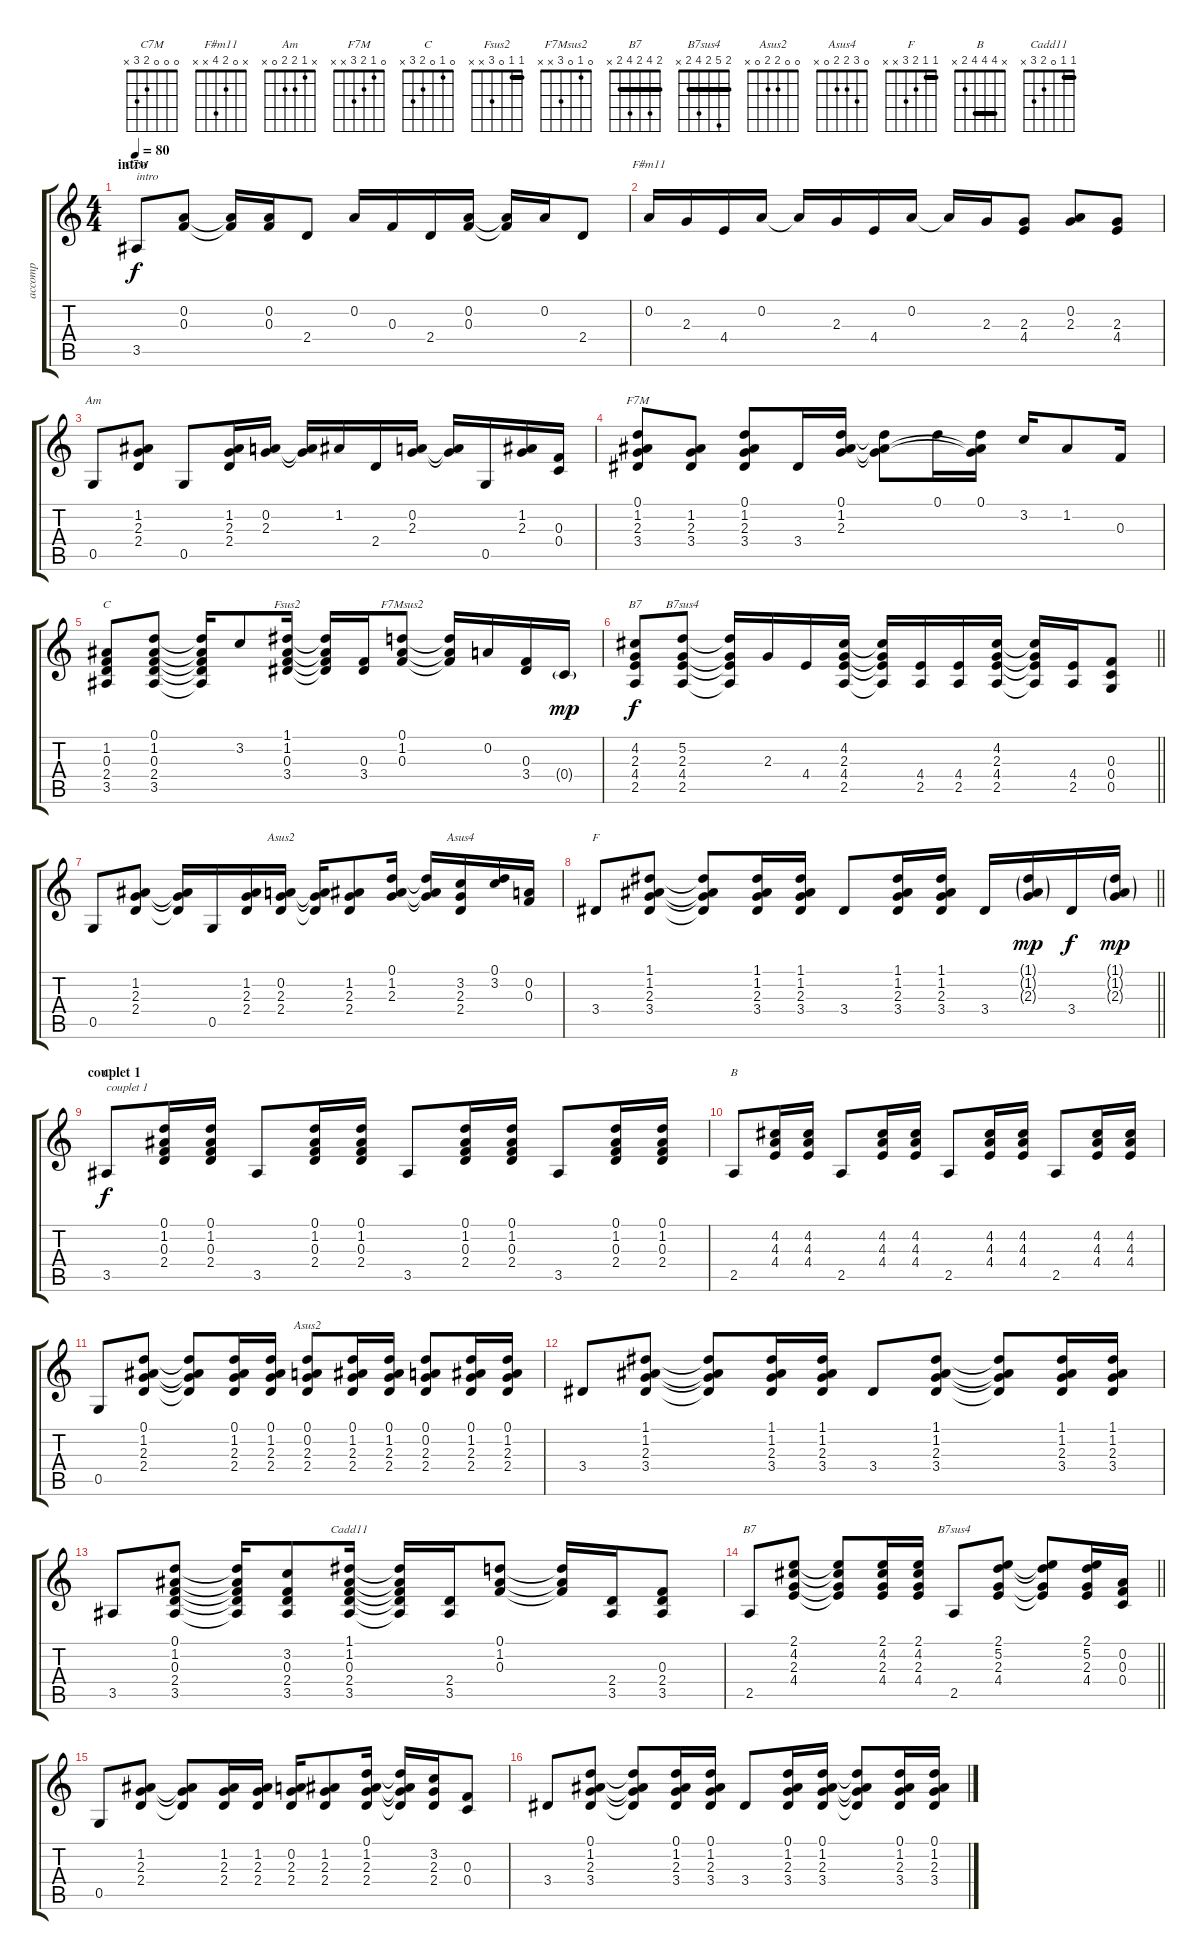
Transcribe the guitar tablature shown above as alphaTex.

\track ("accomp" "accomp") {instrument acousticguitarnylon}
\staff {score tabs}
\tuning (D4 A3 F3 C3 G2 D2) {hide}
\chord ("C7M" 0 0 0 2 3 x)
\chord ("F#m11" x 0 2 4 x x)
\chord ("Am" x 1 2 2 0 x)
\chord ("F7M" 0 1 2 3 x x)
\chord ("C" x 1 0 2 3 x)
\chord ("Fsus2" 1 1 0 3 x x) {barre 1}
\chord ("F7Msus2" 0 1 0 3 x x)
\chord ("B7" x 4 2 4 2 x) {barre 2}
\chord ("B7sus4" x 5 2 4 2 x) {barre 2}
\chord ("Asus2" x 0 2 2 0 x)
\chord ("Asus4" 0 3 2 2 0 x)
\chord ("F" 1 1 2 3 x x) {barre 1}
\chord ("C" 0 1 0 2 3 x)
\chord ("B" x 4 4 4 2 x) {barre 4}
\chord ("Asus2" 0 0 2 2 0 x)
\chord ("Cadd11" 1 1 0 2 3 x) {barre 1}
\chord ("B7" 2 4 2 4 2 x) {barre 2}
\chord ("B7sus4" 2 5 2 4 2 x) {barre 2}
\ts (4 4)
\section ("" "intro")
\tempo 80
\clef g2
\ks c
3.5.8{ch "C7M" txt "intro" dy f instrument acousticguitarnylon} (0.2 0.3).8 (0.2{t} 0.3{t}).16 (0.2 0.3).16 2.4.8 0.2.16 0.3.16 2.4.16 (0.2 0.3).16 (0.2{t} 0.3{t}).16 0.2.16 2.4.8 |
0.2.16{ch "F#m11"} 2.3.16 4.4.16 0.2.16 0.2{t}.16 2.3.16 4.4.16 0.2.16 0.2{t}.16 2.3.16 (2.3 4.4).8 (0.2 2.3).8 (2.3 4.4).8 |
0.5.8{ch "Am"} (1.2 2.3 2.4).8 0.5.8 (1.2 2.3 2.4).16 (0.2 2.3).16 (0.2{t} 2.3{t}).16 1.2.16 2.4.16 (0.2 2.3).16 (0.2{t} 2.3{t}).16 0.5.16 (1.2 2.3).16 (0.3 0.4).16 |
(0.1 1.2 2.3 3.4).8{ch "F7M"} (1.2 2.3 3.4).8 (0.1 1.2 2.3 3.4).8 3.4.16 (0.1 1.2 2.3).16 (0.1{t} 1.2{t} 2.3{t}).8 0.1.16 (0.1 1.2{t} 2.3{t}).16 3.2.16 1.2.8 0.3.16 |
(1.2 0.3 2.4 3.5).8{ch "C"} (0.1 1.2 0.3 2.4 3.5).8 (0.1{t} 1.2{t} 0.3{t} 2.4{t} 3.5{t}).16 3.2.8 (1.1 1.2 0.3 3.4).16{ch "Fsus2"} (1.1{t} 1.2{t} 0.3{t} 3.4{t}).16 (0.3 3.4).16 (0.1 1.2 0.3).8{ch "F7Msus2"} (0.1{t} 1.2{t} 0.3{t}).16 0.2.16 (0.3 3.4).16 0.4{g}.16{dy mp} |
\barLineRight lightlight
(4.2 2.3 4.4 2.5).8{ch "B7" dy f} (5.2 2.3 4.4 2.5).8{ch "B7sus4"} (5.2{t} 2.3{t} 4.4{t} 2.5{t}).16 2.3.16 4.4.16 (4.2 2.3 4.4 2.5).16 (4.2{t} 2.3{t} 4.4{t} 2.5{t}).16 (4.4 2.5).16 (4.4 2.5).16 (4.2 2.3 4.4 2.5).16 (4.2{t} 2.3{t} 4.4{t} 2.5{t}).16 (4.4 2.5).16 (0.3 0.4 0.5).8 |
0.5.8 (1.2 2.3 2.4).8 (1.2{t} 2.3{t} 2.4{t}).16 0.5.16 (1.2 2.3 2.4).16 (0.2 2.3 2.4).16{ch "Asus2"} (0.2{t} 2.3{t} 2.4{t}).16 (1.2 2.3 2.4).8 (0.1 1.2 2.3).16 (0.1{t} 1.2{t} 2.3{t}).16 (3.2 2.3 2.4).16{ch "Asus4"} (0.1 3.2).16 (0.2 0.3).16 |
\barLineRight lightlight
3.4.8{ch "F"} (1.1 1.2 2.3 3.4).8 (1.1{t} 1.2{t} 2.3{t} 3.4{t}).8 (1.1 1.2 2.3 3.4).16 (1.1 1.2 2.3 3.4).16 3.4.8 (1.1 1.2 2.3 3.4).16 (1.1 1.2 2.3 3.4).16 3.4.16 (1.1{g} 1.2{g} 2.3{g}).16{dy mp} 3.4.16{dy f} (1.1{g} 1.2{g} 2.3{g}).16{dy mp} |
\section ("" "couplet 1")
3.5.8{ch "C" txt "couplet 1" dy f} (0.1 1.2 0.3 2.4).16 (0.1 1.2 0.3 2.4).16 3.5.8 (0.1 1.2 0.3 2.4).16 (0.1 1.2 0.3 2.4).16 3.5.8 (0.1 1.2 0.3 2.4).16 (0.1 1.2 0.3 2.4).16 3.5.8 (0.1 1.2 0.3 2.4).16 (0.1 1.2 0.3 2.4).16 |
2.5.8{ch "B"} (4.2 4.3 4.4).16 (4.2 4.3 4.4).16 2.5.8 (4.2 4.3 4.4).16 (4.2 4.3 4.4).16 2.5.8 (4.2 4.3 4.4).16 (4.2 4.3 4.4).16 2.5.8 (4.2 4.3 4.4).16 (4.2 4.3 4.4).16 |
0.5.8 (0.1 1.2 2.3 2.4).8 (0.1{t} 1.2{t} 2.3{t} 2.4{t}).8 (0.1 1.2 2.3 2.4).16 (0.1 1.2 2.3 2.4).16 (0.1 0.2 2.3 2.4).8{ch "Asus2"} (0.1 1.2 2.3 2.4).16 (0.1 1.2 2.3 2.4).16 (0.1 0.2 2.3 2.4).8 (0.1 1.2 2.3 2.4).16 (0.1 1.2 2.3 2.4).16 |
3.4.8 (1.1 1.2 2.3 3.4).8 (1.1{t} 1.2{t} 2.3{t} 3.4{t}).8 (1.1 1.2 2.3 3.4).16 (1.1 1.2 2.3 3.4).16 3.4.8 (1.1 1.2 2.3 3.4).8 (1.1{t} 1.2{t} 2.3{t} 3.4{t}).8 (1.1 1.2 2.3 3.4).16 (1.1 1.2 2.3 3.4).16 |
3.5.8 (0.1 1.2 0.3 2.4 3.5).8 (0.1{t} 1.2{t} 0.3{t} 2.4{t} 3.5{t}).16 (3.2 0.3 2.4 3.5).8 (1.1 1.2 0.3 2.4 3.5).16{ch "Cadd11"} (1.1{t} 1.2{t} 0.3{t} 2.4{t} 3.5{t}).16 (2.4 3.5).16 (0.1 1.2 0.3).8 (0.1{t} 1.2{t} 0.3{t}).16 (2.4 3.5).16 (0.3 2.4 3.5).8 |
\barLineRight lightlight
2.5.8{ch "B7"} (2.1 4.2 2.3 4.4).8 (2.1{t} 4.2{t} 2.3{t} 4.4{t}).8 (2.1 4.2 2.3 4.4).16 (2.1 4.2 2.3 4.4).16 2.5.8{ch "B7sus4"} (2.1 5.2 2.3 4.4).8 (2.1{t} 5.2{t} 2.3{t} 4.4{t}).8 (2.1 5.2 2.3 4.4).16 (0.2 0.3 0.4).16 |
0.5.8 (1.2 2.3 2.4).8 (1.2{t} 2.3{t} 2.4{t}).8 (1.2 2.3 2.4).16 (1.2 2.3 2.4).16 (0.2 2.3 2.4).16 (1.2 2.3 2.4).8 (0.1 1.2 2.3 2.4).16 (0.1{t} 1.2{t} 2.3{t} 2.4{t}).16 (3.2 2.3 2.4).16 (0.3 0.4).8 |
3.4.8 (0.1 1.2 2.3 3.4).8 (0.1{t} 1.2{t} 2.3{t} 3.4{t}).8 (0.1 1.2 2.3 3.4).16 (0.1 1.2 2.3 3.4).16 3.4.8 (0.1 1.2 2.3 3.4).16 (0.1 1.2 2.3 3.4).16 (0.1{t} 1.2{t} 2.3{t} 3.4{t}).8 (0.1 1.2 2.3 3.4).16 (0.1 1.2 2.3 3.4).16
